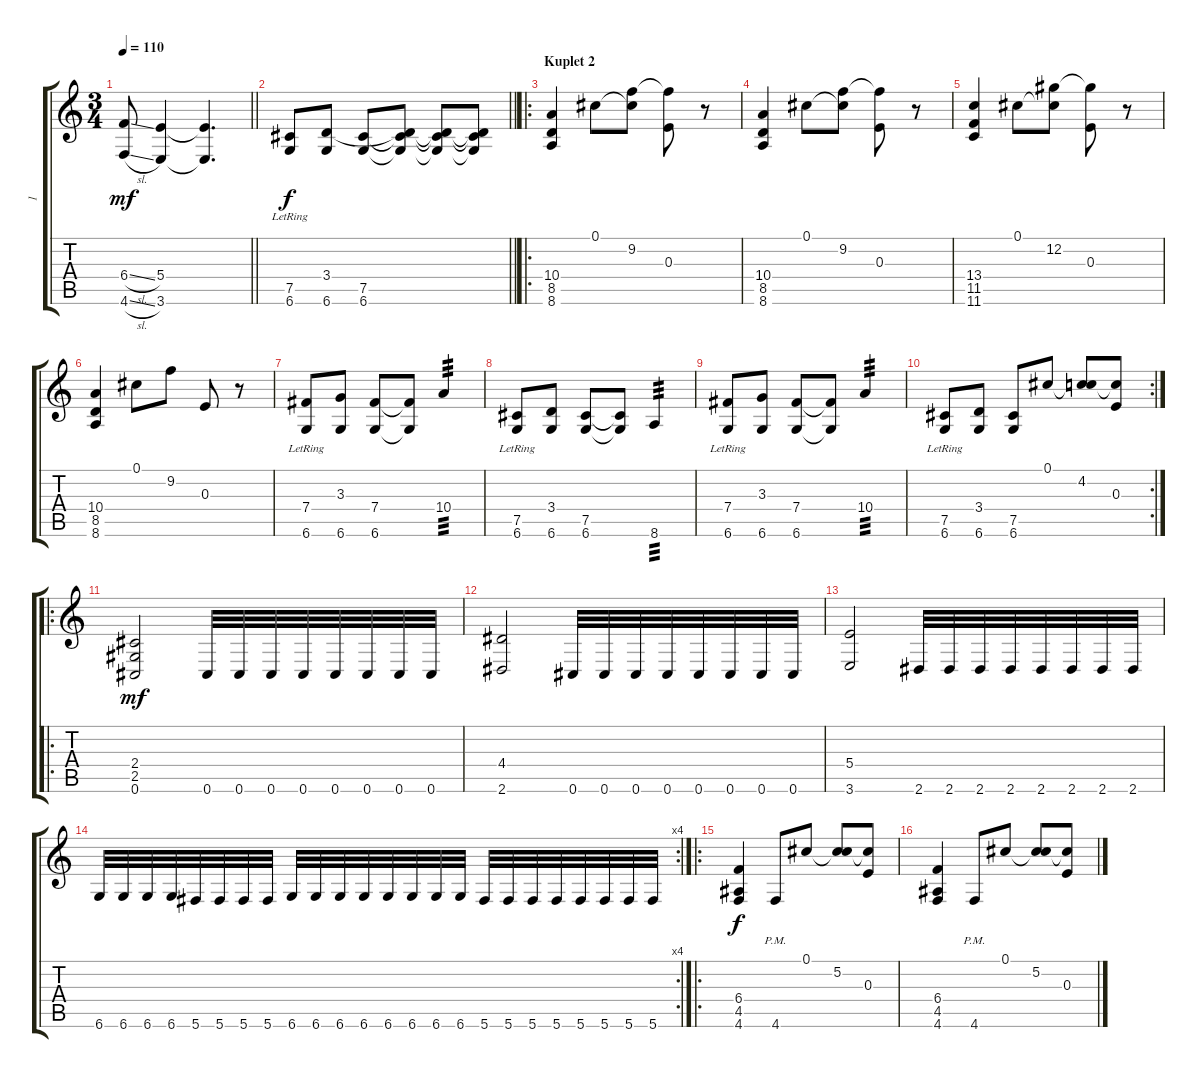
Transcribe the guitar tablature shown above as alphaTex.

\track ("1" "1") {instrument distortionguitar}
\staff {score tabs}
\tuning (Db4 Ab3 E3 B2 Gb2 Db2) {hide}
\ts (3 4)
\tempo 110
\clef g2
\barLineRight lightlight
\ks c
(6.4{sl} 4.6{sl}).8{dy mf} (5.4 3.6).4 (5.4{t} 3.6{t}).4{d} |
\barLineRight lightlight
(7.5{lr} 6.6{lr}).8{dy f} (3.4 6.6).8 (7.5 6.6).8 (3.4{t} 7.5{t} 6.6{t}).8 (3.4{t} 7.5{t} 6.6{t}).8 (3.4{t} 7.5{t} 6.6{t}).8 |
\ro
\section ("" "Kuplet 2")
(10.4 8.5 8.6).4 0.1.8 (0.1{t} 9.2).8 (9.2{t} 0.3).8 r.8 |
(10.4 8.5 8.6).4 0.1.8 (0.1{t} 9.2).8 (9.2{t} 0.3).8 r.8 |
(13.4 11.5 11.6).4 0.1.8 (0.1{t} 12.2).8 (12.2{t} 0.3).8 r.8 |
(10.4 8.5 8.6).4 0.1.8 9.2.8 0.3.8 r.8 |
(7.4{lr} 6.6{lr}).8 (3.3 6.6).8 (7.4 6.6).8 (7.4{t} 6.6{t}).8 10.4.4{tp 3} |
(7.5{lr} 6.6{lr}).8 (3.4 6.6).8 (7.5 6.6).8 (7.5{t} 6.6{t}).8 8.6.4{tp 3} |
(7.4{lr} 6.6{lr}).8 (3.3 6.6).8 (7.4 6.6).8 (7.4{t} 6.6{t}).8 10.4.4{tp 3} |
\rc 2
(7.5{lr} 6.6{lr}).8 (3.4 6.6).8 (7.5 6.6).8 0.1.8 (0.1{t} 4.2).8 (4.2{t} 0.3).8 |
\ro
(2.4 2.5 0.6).2{dy mf} 0.6.32 0.6.32 0.6.32 0.6.32 0.6.32 0.6.32 0.6.32 0.6.32 |
(4.4 2.6).2 0.6.32 0.6.32 0.6.32 0.6.32 0.6.32 0.6.32 0.6.32 0.6.32 |
(5.4 3.6).2 2.6.32 2.6.32 2.6.32 2.6.32 2.6.32 2.6.32 2.6.32 2.6.32 |
\rc 4
6.6.32 6.6.32 6.6.32 6.6.32 5.6.32 5.6.32 5.6.32 5.6.32 6.6.32 6.6.32 6.6.32 6.6.32 6.6.32 6.6.32 6.6.32 6.6.32 5.6.32 5.6.32 5.6.32 5.6.32 5.6.32 5.6.32 5.6.32 5.6.32 |
\ro
(6.4 4.5 4.6).4{dy f} 4.6{pm}.8 0.1.8 (0.1{t} 5.2).8 (0.1{t} 0.3).8 |
(6.4 4.5 4.6).4 4.6{pm}.8 0.1.8 (0.1{t} 5.2).8 (0.1{t} 0.3).8
